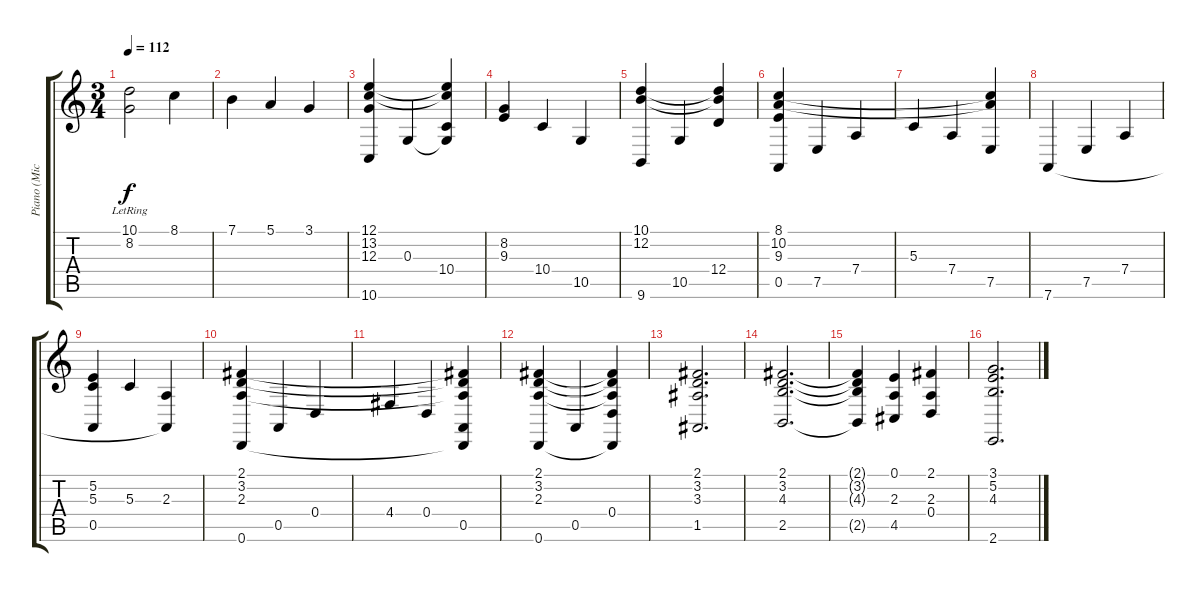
\track ("Piano (Michael Kamen)" "Piano (Mic") {instrument acousticgrandpiano}
\staff {score tabs}
\tuning (E4 B3 G3 D3 A2 D2) {hide}
\ts (3 4)
\tempo 112
\clef g2
\ks c
(10.1{lr} 8.2{lr}).2{dy f instrument acousticgrandpiano} 8.1.4 |
7.1.4 5.1.4 3.1.4 |
(12.1 13.2 12.3 10.6).4 0.3.4 (12.1{t} 13.2{t} 0.3{t} 10.4).4 |
(8.2 9.3).4 10.4.4 10.5.4 |
(10.1 12.2 9.6).4 10.5.4 (10.1{t} 12.2{t} 12.4).4 |
(8.1 10.2 9.3 0.5).4 7.5.4 7.4.4 |
5.3.4 7.4.4 (8.1{t} 10.2{t} 7.5).4 |
7.6.4 7.5.4 7.4.4 |
(5.2 5.3 0.5).4 5.3.4 (2.3 7.6{t}).4 |
(2.1 3.2 2.3 0.6).4 0.5.4 0.4.4 |
4.4.4 0.4.4 (2.1{t} 3.2{t} 2.3{t} 0.5 0.6{t}).4 |
(2.1 3.2 2.3 0.6).4 0.5.4 (2.1{t} 3.2{t} 2.3{t} 0.4 0.6{t}).4 |
(2.1 3.2 3.3 1.5).2{d} |
(2.1 3.2 4.3 2.5).2{d} |
(2.1{t} 3.2{t} 4.3{t} 2.5{t}).4 (0.1 2.3 4.5).4 (2.1 2.3 0.4).4 |
(3.1 5.2 4.3 2.6).2{d}
